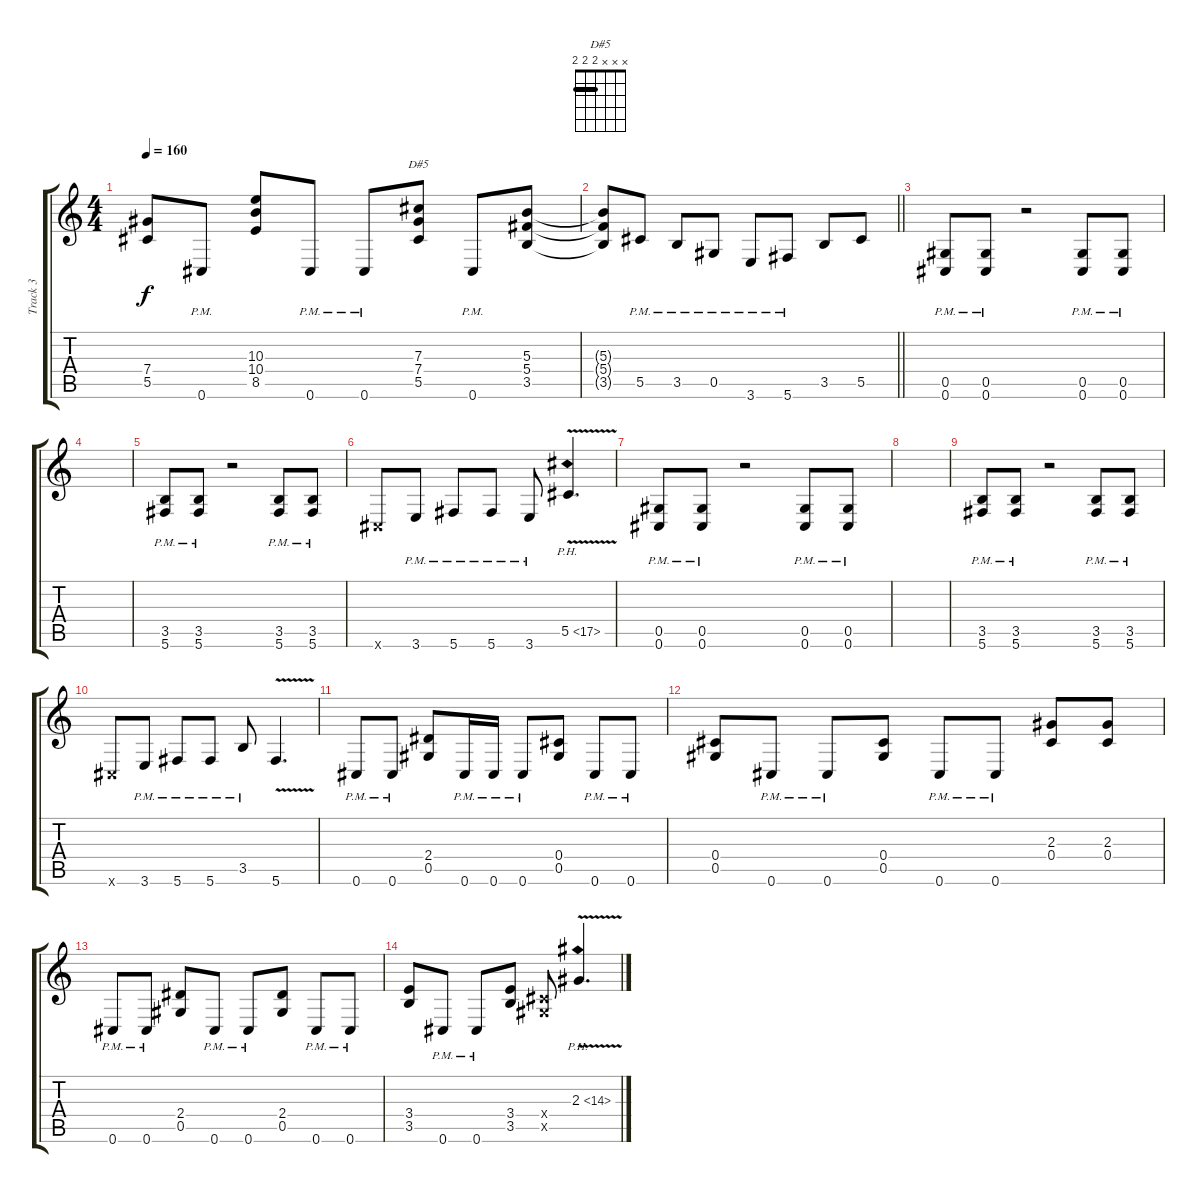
\track ("Track 3" "Track 3") {instrument distortionguitar}
\staff {score tabs}
\tuning (Eb4 Bb3 Gb3 Db3 Ab2 Db2) {hide}
\chord ("D#5" x x x 2 2 2) {barre 2}
\ts (4 4)
\tempo 160
\clef g2
\ks c
(7.4{t} 5.5{t}).8{dy f} 0.6{pm}.8 (10.3 10.4 8.5).8 0.6{pm}.8 0.6{pm}.8 (7.3 7.4 5.5).8{ch "D#5"} 0.6{pm}.8 (5.3 5.4 3.5).8 |
\barLineRight lightlight
(5.3{t} 5.4{t} 3.5{t}).8 5.5{pm}.8 3.5{pm}.8 0.5{pm}.8 3.6{pm}.8 5.6{pm}.8 3.5.8 5.5.8 |
(0.5{pm} 0.6{pm}).8 (0.5{pm} 0.6{pm}).8 r.2 (0.5{pm} 0.6{pm}).8 (0.5{pm} 0.6{pm}).8 |
|
(3.5{pm} 5.6{pm}).8 (3.5{pm} 5.6{pm}).8 r.2 (3.5{pm} 5.6{pm}).8 (3.5{pm} 5.6{pm}).8 |
0.6{x}.8 3.6{pm}.8 5.6{pm}.8 5.6{pm}.8 3.6{pm}.8 5.5{ph 12 v}.4{d} |
(0.5{pm} 0.6{pm}).8 (0.5{pm} 0.6{pm}).8 r.2 (0.5{pm} 0.6{pm}).8 (0.5{pm} 0.6{pm}).8 |
|
(3.5{pm} 5.6{pm}).8 (3.5{pm} 5.6{pm}).8 r.2 (3.5{pm} 5.6{pm}).8 (3.5{pm} 5.6{pm}).8 |
0.6{x}.8 3.6{pm}.8 5.6{pm}.8 5.6{pm}.8 3.5{pm}.8 5.6{v}.4{d} |
0.6{pm}.8 0.6{pm}.8 (2.4 0.5).8 0.6{pm}.16 0.6{pm}.16 0.6{pm}.8 (0.4 0.5).8 0.6{pm}.8 0.6{pm}.8 |
(0.4 0.5).8 0.6{pm}.8 0.6{pm}.8 (0.4 0.5).8 0.6{pm}.8 0.6{pm}.8 (2.3 0.4).8 (2.3 0.4).8 |
0.6{pm}.8 0.6{pm}.8 (2.4 0.5).8 0.6{pm}.8 0.6{pm}.8 (2.4 0.5).8 0.6{pm}.8 0.6{pm}.8 |
(3.4 3.5).8 0.6{pm}.8 0.6{pm}.8 (3.4 3.5).8 (0.4{x} 0.5{x}).8 2.3{ph 12 v}.4{d}
